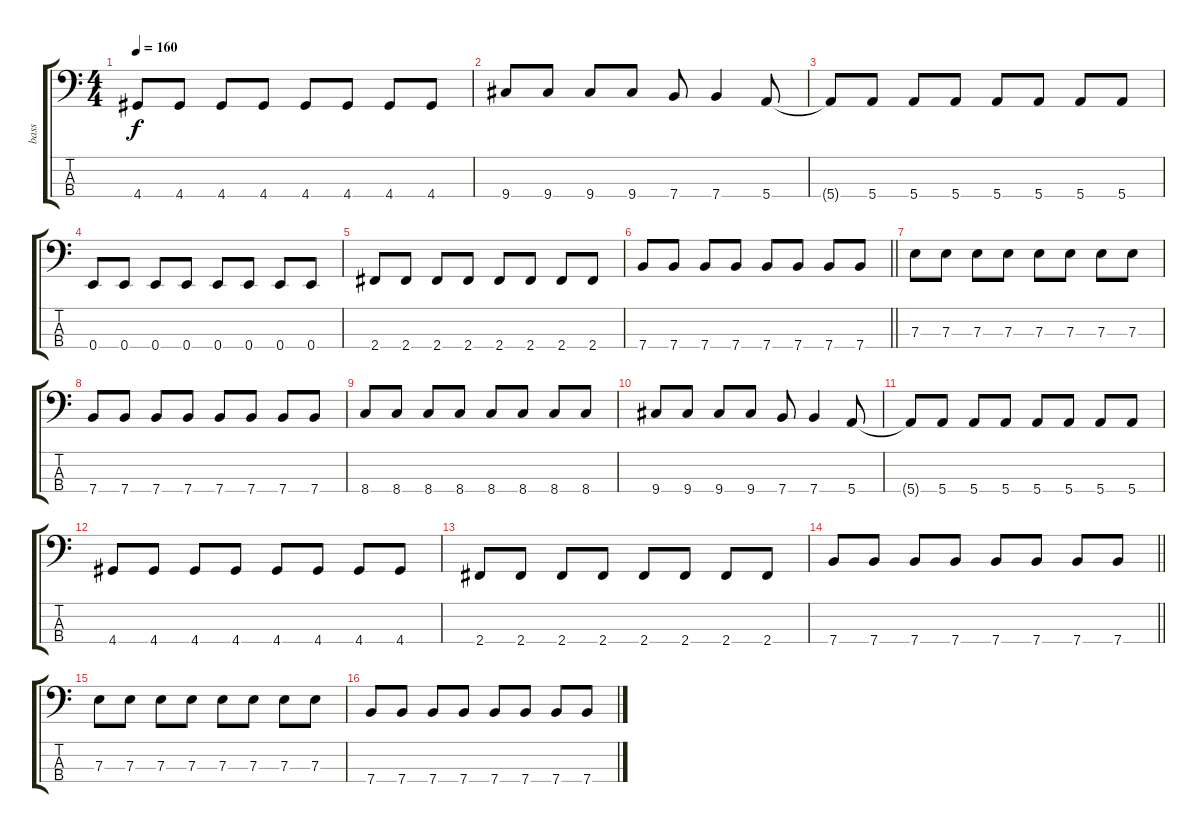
\track ("bass" "bass") {instrument electricbassfinger}
\staff {score tabs}
\tuning (G2 D2 A1 E1) {hide}
\ts (4 4)
\tempo 160
\clef f4
\ks c
4.4.8{dy f} 4.4.8 4.4.8 4.4.8 4.4.8 4.4.8 4.4.8 4.4.8 |
9.4.8 9.4.8 9.4.8 9.4.8 7.4.8 7.4.4 5.4.8 |
5.4{t}.8 5.4.8 5.4.8 5.4.8 5.4.8 5.4.8 5.4.8 5.4.8 |
0.4.8 0.4.8 0.4.8 0.4.8 0.4.8 0.4.8 0.4.8 0.4.8 |
2.4.8 2.4.8 2.4.8 2.4.8 2.4.8 2.4.8 2.4.8 2.4.8 |
\barLineRight lightlight
7.4.8 7.4.8 7.4.8 7.4.8 7.4.8 7.4.8 7.4.8 7.4.8 |
7.3.8 7.3.8 7.3.8 7.3.8 7.3.8 7.3.8 7.3.8 7.3.8 |
7.4.8 7.4.8 7.4.8 7.4.8 7.4.8 7.4.8 7.4.8 7.4.8 |
8.4.8 8.4.8 8.4.8 8.4.8 8.4.8 8.4.8 8.4.8 8.4.8 |
9.4.8 9.4.8 9.4.8 9.4.8 7.4.8 7.4.4 5.4.8 |
5.4{t}.8 5.4.8 5.4.8 5.4.8 5.4.8 5.4.8 5.4.8 5.4.8 |
4.4.8 4.4.8 4.4.8 4.4.8 4.4.8 4.4.8 4.4.8 4.4.8 |
2.4.8 2.4.8 2.4.8 2.4.8 2.4.8 2.4.8 2.4.8 2.4.8 |
\barLineRight lightlight
7.4.8 7.4.8 7.4.8 7.4.8 7.4.8 7.4.8 7.4.8 7.4.8 |
7.3.8 7.3.8 7.3.8 7.3.8 7.3.8 7.3.8 7.3.8 7.3.8 |
7.4.8 7.4.8 7.4.8 7.4.8 7.4.8 7.4.8 7.4.8 7.4.8
